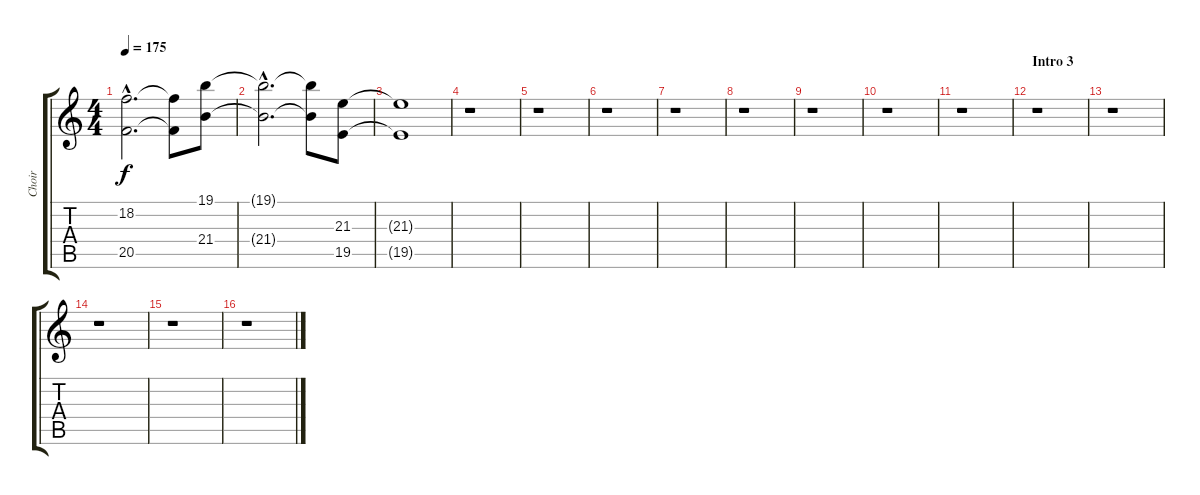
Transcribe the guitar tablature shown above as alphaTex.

\track ("Choir" "Choir") {instrument churchorgan}
\staff {score tabs}
\tuning (E4 B3 G3 D3 A2 E2) {hide}
\ts (4 4)
\tempo 175
\clef g2
\ks c
(18.2{hac t} 20.5{hac t}).2{d dy f} (18.2{t} 20.5{t}).8 (19.1 21.4).8 |
(19.1{hac t} 21.4{hac t}).2{d} (19.1{t} 21.4{t}).8 (21.3 19.5).8 |
(21.3{t} 19.5{t}).1 |
r.1 |
r.1 |
r.1 |
r.1 |
r.1 |
r.1 |
r.1 |
r.1 |
\section ("" "Intro 3")
r.1 |
r.1 |
r.1 |
r.1 |
r.1
